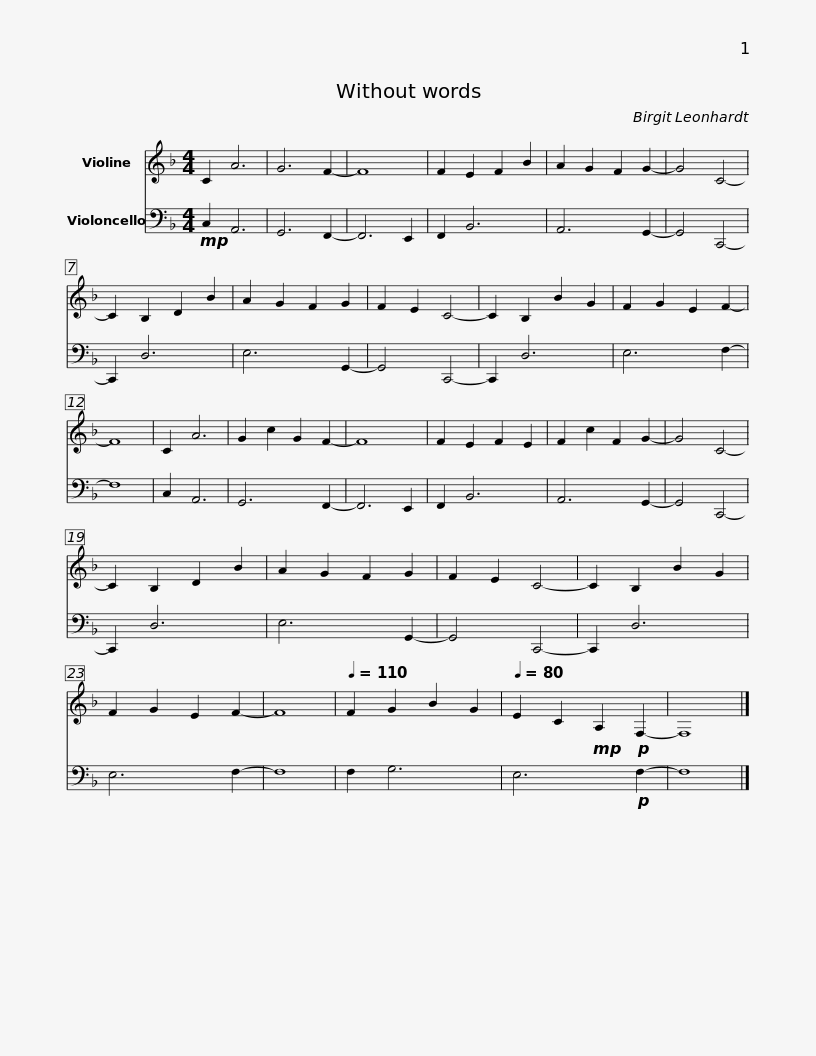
X:1
%%score 1 2
L:1/8
M:4/4
I:linebreak $
K:F
V:1 treble
V:2 bass
V:1
 C2 A6 | G6 F2- | F8 | F2 E2 F2 B2 | A2 G2 F2 G2- | %5
 G4 C4- | C2 B,2 D2 B2 | A2 G2 F2 G2 | F2 E2 C4- | C2 B,2 B2 G2 | %10
 F2 G2 E2 F2- |$ F8 | C2 A6 | G2 c2 G2 F2- | F8 | %15
 F2 E2 F2 E2 | F2 c2 F2 G2- | G4 C4- | C2 B,2 D2 B2 | A2 G2 F2 G2 | %20
 F2 E2 C4- | C2 B,2 B2 G2 |$ F2 G2 E2 F2- | F8 |[Q:1/4=110] F2 G2 B2 G2 | %25
[Q:1/4=80] E2 C2!mp! A,2!p! F,2- | F,8 |] %27
V:2
!mp! C,2 A,,6 | G,,6 F,,2- | F,,6 E,,2 | F,,2 B,,6 | A,,6 G,,2- | %5
 G,,4 C,,4- | C,,2 D,6 | E,6 G,,2- | G,,4 C,,4- | C,,2 D,6 | %10
 E,6 F,2- |$ F,8 | C,2 A,,6 | G,,6 F,,2- | F,,6 E,,2 | %15
 F,,2 B,,6 | A,,6 G,,2- | G,,4 C,,4- | C,,2 D,6 | E,6 G,,2- | %20
 G,,4 C,,4- | C,,2 D,6 |$ E,6 F,2- | F,8 | F,2 G,6 | %25
 E,6!p! F,2- | F,8 |] %27
